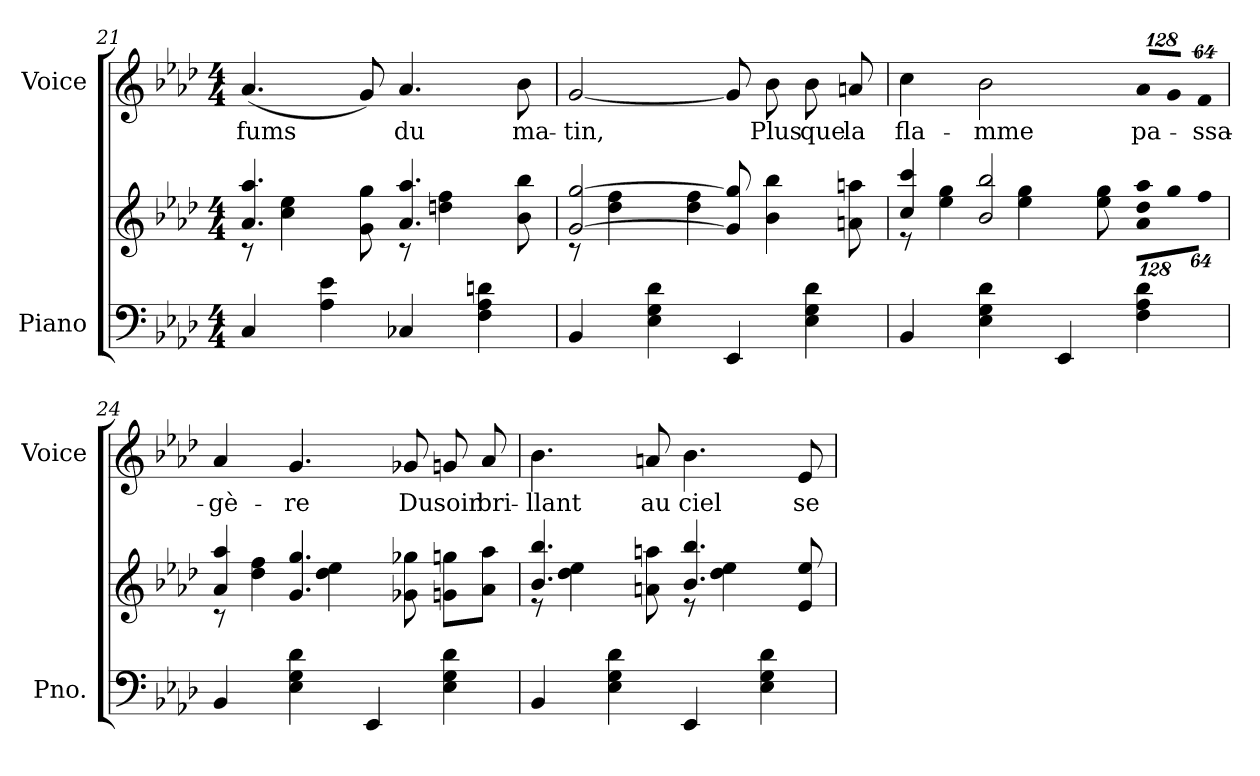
**kern	**kern	**kern	**text
*part2	*part2	*part1	*part1
*staff3	*staff2	*staff1	*staff1
*I"Piano	*	*I"Voice	*
*I'Pno.	*	*I'Voice	*
!!LO:LB:g=z
*clefF4	*clefG2	*clefG2	*
*k[b-e-a-d-]	*k[b-e-a-d-]	*k[b-e-a-d-]	*
*A-:	*A-:	*A-:	*
*M4/4	*M4/4	*M4/4	*
=21	=21	=21	=21
*	*^	*	*
!	!	!	!	!LO:LY:b:color=#000000
4Ci/	4.a-i/ 4.aa-i	8r	(4.a-i/	-fums
.	.	4cci\ 4ee-i	.	.
4A-i\ 4e-i	.	.	.	.
.	8gi\ 8ggi	8ryy	8gi/)	.
!	!	!	!	!LO:LY:b:color=#000000
4C-Xi/	4.a-i/ 4.aa-i	8r	4.a-i/	du
.	.	4ddni\ 4ffi	.	.
4Fi\ 4A-i 4dni	.	.	.	.
!	!	!	!	!LO:LY:b:color=#000000
.	8b-i\ 8bb-i	8ryy	8b-i\	ma-
=22	=22	=22	=22	=22
!	!	!	!	!LO:LY:b:color=#000000
4BB-i/	[<2gi/ [>2ggi	8r	[<2gi/	-tin,
.	.	4dd-i\ 4ffi	.	.
4E-i\ 4Gi 4d-i	.	.	.	.
.	.	4dd-i\ 4ffi	.	.
4EE-i/	8gi/] 8ggi]	.	8gi/]	.
!	!	!	!	!LO:LY:b:color=#000000
.	4b-i\ 4bb-i	4.ryy	8b-i\	Plus
!	!	!	!	!LO:LY:b:color=#000000
4E-i\ 4Gi 4d-i	.	.	8b-i\	que
!	!	!	!	!LO:LY:b:color=#000000
.	8ani\ 8aani	.	8ani/	la
=23	=23	=23	=23	=23
!	!	!	!	!LO:LY:b:color=#000000
4BB-i/	4cci/ 4ccci	8r	4cci\	fla-
.	.	4ee-i\ 4ggi	.	.
!	!	!	!	!LO:LY:b:color=#000000
4E-i\ 4Gi 4d-i	2b-i/ 2bb-i	.	2b-i\	-mme
.	.	4ee-i\ 4ggi	.	.
4EE-i/	.	.	.	.
.	.	8ee-i\ 8ggi	.	.
*	*Xbrackettup	*	*	*
!	!LO:N:vis=8	!	!LO:N:vis=8	!
!	!	!	!	!LO:LY:b:color=#000000
4Fi\ 4A-i 4d-i	1024%85a-i\ 1024%85dd-i 1024%85aa-iL	4ryy	1024%85a-i/L	pa-
!	!LO:N:vis=8	!	!LO:N:vis=8	!
.	1024%85ggi\	.	1024%85gi/J	.
!	!LO:N:vis=8	!	!LO:N:vis=8	!
!	!	!	!	!LO:LY:b:color=#000000
.	512%43ffi\J	.	512%43fi/	-ssa-
!!LO:LB:g=z
=24	=24	=24	=24	=24
!	!	!	!	!LO:LY:b:color=#000000
4BB-i/	4a-i/ 4aa-i	8r	4a-i/	-gè-
.	.	4dd-i\ 4ffi	.	.
!	!	!	!	!LO:LY:b:color=#000000
4E-i\ 4Gi 4d-i	4.gi/ 4.ggi	.	4.gi/	-re
.	.	4dd-i\ 4ee-i	.	.
4EE-i/	.	.	.	.
!	!	!	!	!LO:LY:b:color=#000000
.	8g-Xi\ 8gg-Xi	4.ryy	8g-Xi/	Du
!	!	!	!	!LO:LY:b:color=#000000
4E-i\ 4Gi 4d-i	8gni\ 8ggniL	.	8gni/	soir
!	!	!	!	!LO:LY:b:color=#000000
.	8a-i\ 8aa-iJ	.	8a-i/	bri-
=25	=25	=25	=25	=25
!	!	!	!	!LO:LY:b:color=#000000
4BB-i/	4.b-i/ 4.bb-i	8r	4.b-i\	-llant
.	.	4dd-i\ 4ee-i	.	.
4E-i\ 4Gi 4d-i	.	.	.	.
!	!	!	!	!LO:LY:b:color=#000000
.	8ani\ 8aani	8ryy	8ani/	au
!	!	!	!	!LO:LY:b:color=#000000
4EE-i/	4.b-i/ 4.bb-i	8r	4.b-i\	ciel
.	.	4dd-i\ 4ee-i	.	.
4E-i\ 4Gi 4d-i	.	.	.	.
!	!	!	!	!LO:LY:b:color=#000000
.	8e-i/ 8ee-i	8ryy	8e-i/	se-
*	*v	*v	*	*
=	=	=	=
*-	*-	*-	*-
